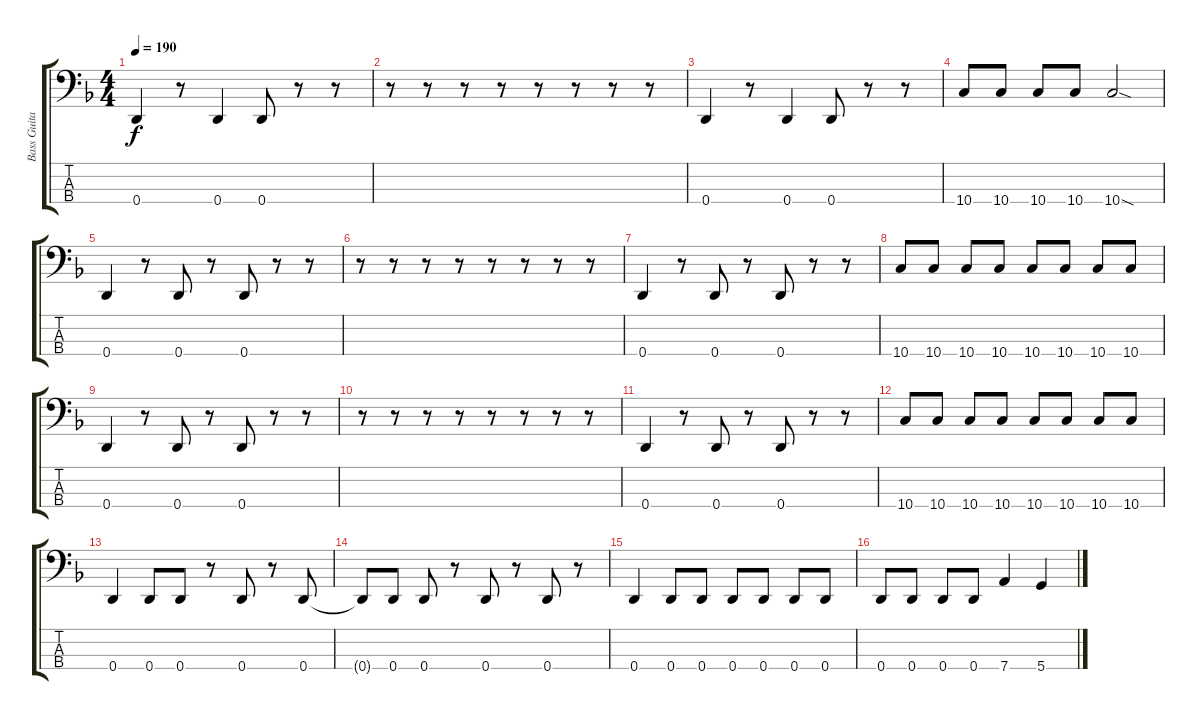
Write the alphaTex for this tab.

\track ("Bass Guitar (Andy)" "Bass Guita") {instrument electricbasspick}
\staff {score tabs}
\tuning (G2 D2 A1 D1) {hide}
\ts (4 4)
\tempo 190
\clef f4
\ks dminor
0.4.4{dy f} r.8 0.4.4 0.4.8 r.8 r.8 |
r.8 r.8 r.8 r.8 r.8 r.8 r.8 r.8 |
0.4.4 r.8 0.4.4 0.4.8 r.8 r.8 |
10.4.8 10.4.8 10.4.8 10.4.8 10.4{sod}.2 |
0.4.4 r.8 0.4.8 r.8 0.4.8 r.8 r.8 |
r.8 r.8 r.8 r.8 r.8 r.8 r.8 r.8 |
0.4.4 r.8 0.4.8 r.8 0.4.8 r.8 r.8 |
10.4.8 10.4.8 10.4.8 10.4.8 10.4.8 10.4.8 10.4.8 10.4.8 |
0.4.4 r.8 0.4.8 r.8 0.4.8 r.8 r.8 |
r.8 r.8 r.8 r.8 r.8 r.8 r.8 r.8 |
0.4.4 r.8 0.4.8 r.8 0.4.8 r.8 r.8 |
10.4.8 10.4.8 10.4.8 10.4.8 10.4.8 10.4.8 10.4.8 10.4.8 |
0.4.4 0.4.8 0.4.8 r.8 0.4.8 r.8 0.4.8 |
0.4{t}.8 0.4.8 0.4.8 r.8 0.4.8 r.8 0.4.8 r.8 |
0.4.4 0.4.8 0.4.8 0.4.8 0.4.8 0.4.8 0.4.8 |
0.4.8 0.4.8 0.4.8 0.4.8 7.4.4 5.4.4
